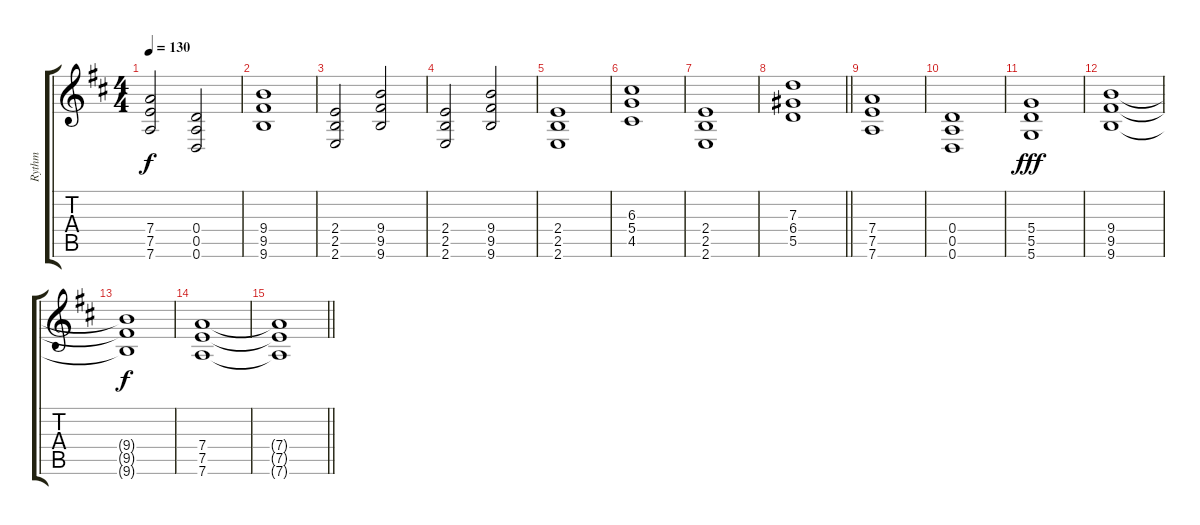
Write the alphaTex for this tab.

\track ("Rythm" "Rythm") {instrument overdrivenguitar}
\staff {score tabs}
\tuning (E4 B3 G3 D3 A2 D2) {hide}
\ts (4 4)
\tempo 130
\clef g2
\ks d
(7.4 7.5 7.6).2{dy f} (0.4 0.5 0.6).2 |
(9.4 9.5 9.6).1 |
(2.4 2.5 2.6).2 (9.4 9.5 9.6).2 |
(2.4 2.5 2.6).2 (9.4 9.5 9.6).2 |
(2.4 2.5 2.6).1 |
(6.3 5.4 4.5).1 |
(2.4 2.5 2.6).1 |
\barLineRight lightlight
(7.3 6.4 5.5).1 |
(7.4 7.5 7.6).1 |
(0.4 0.5 0.6).1 |
(5.4 5.5 5.6).1{dy fff} |
(9.4 9.5 9.6).1 |
(9.4{t} 9.5{t} 9.6{t}).1{dy f} |
(7.4 7.5 7.6).1 |
\barLineRight lightlight
(7.4{t} 7.5{t} 7.6{t}).1
